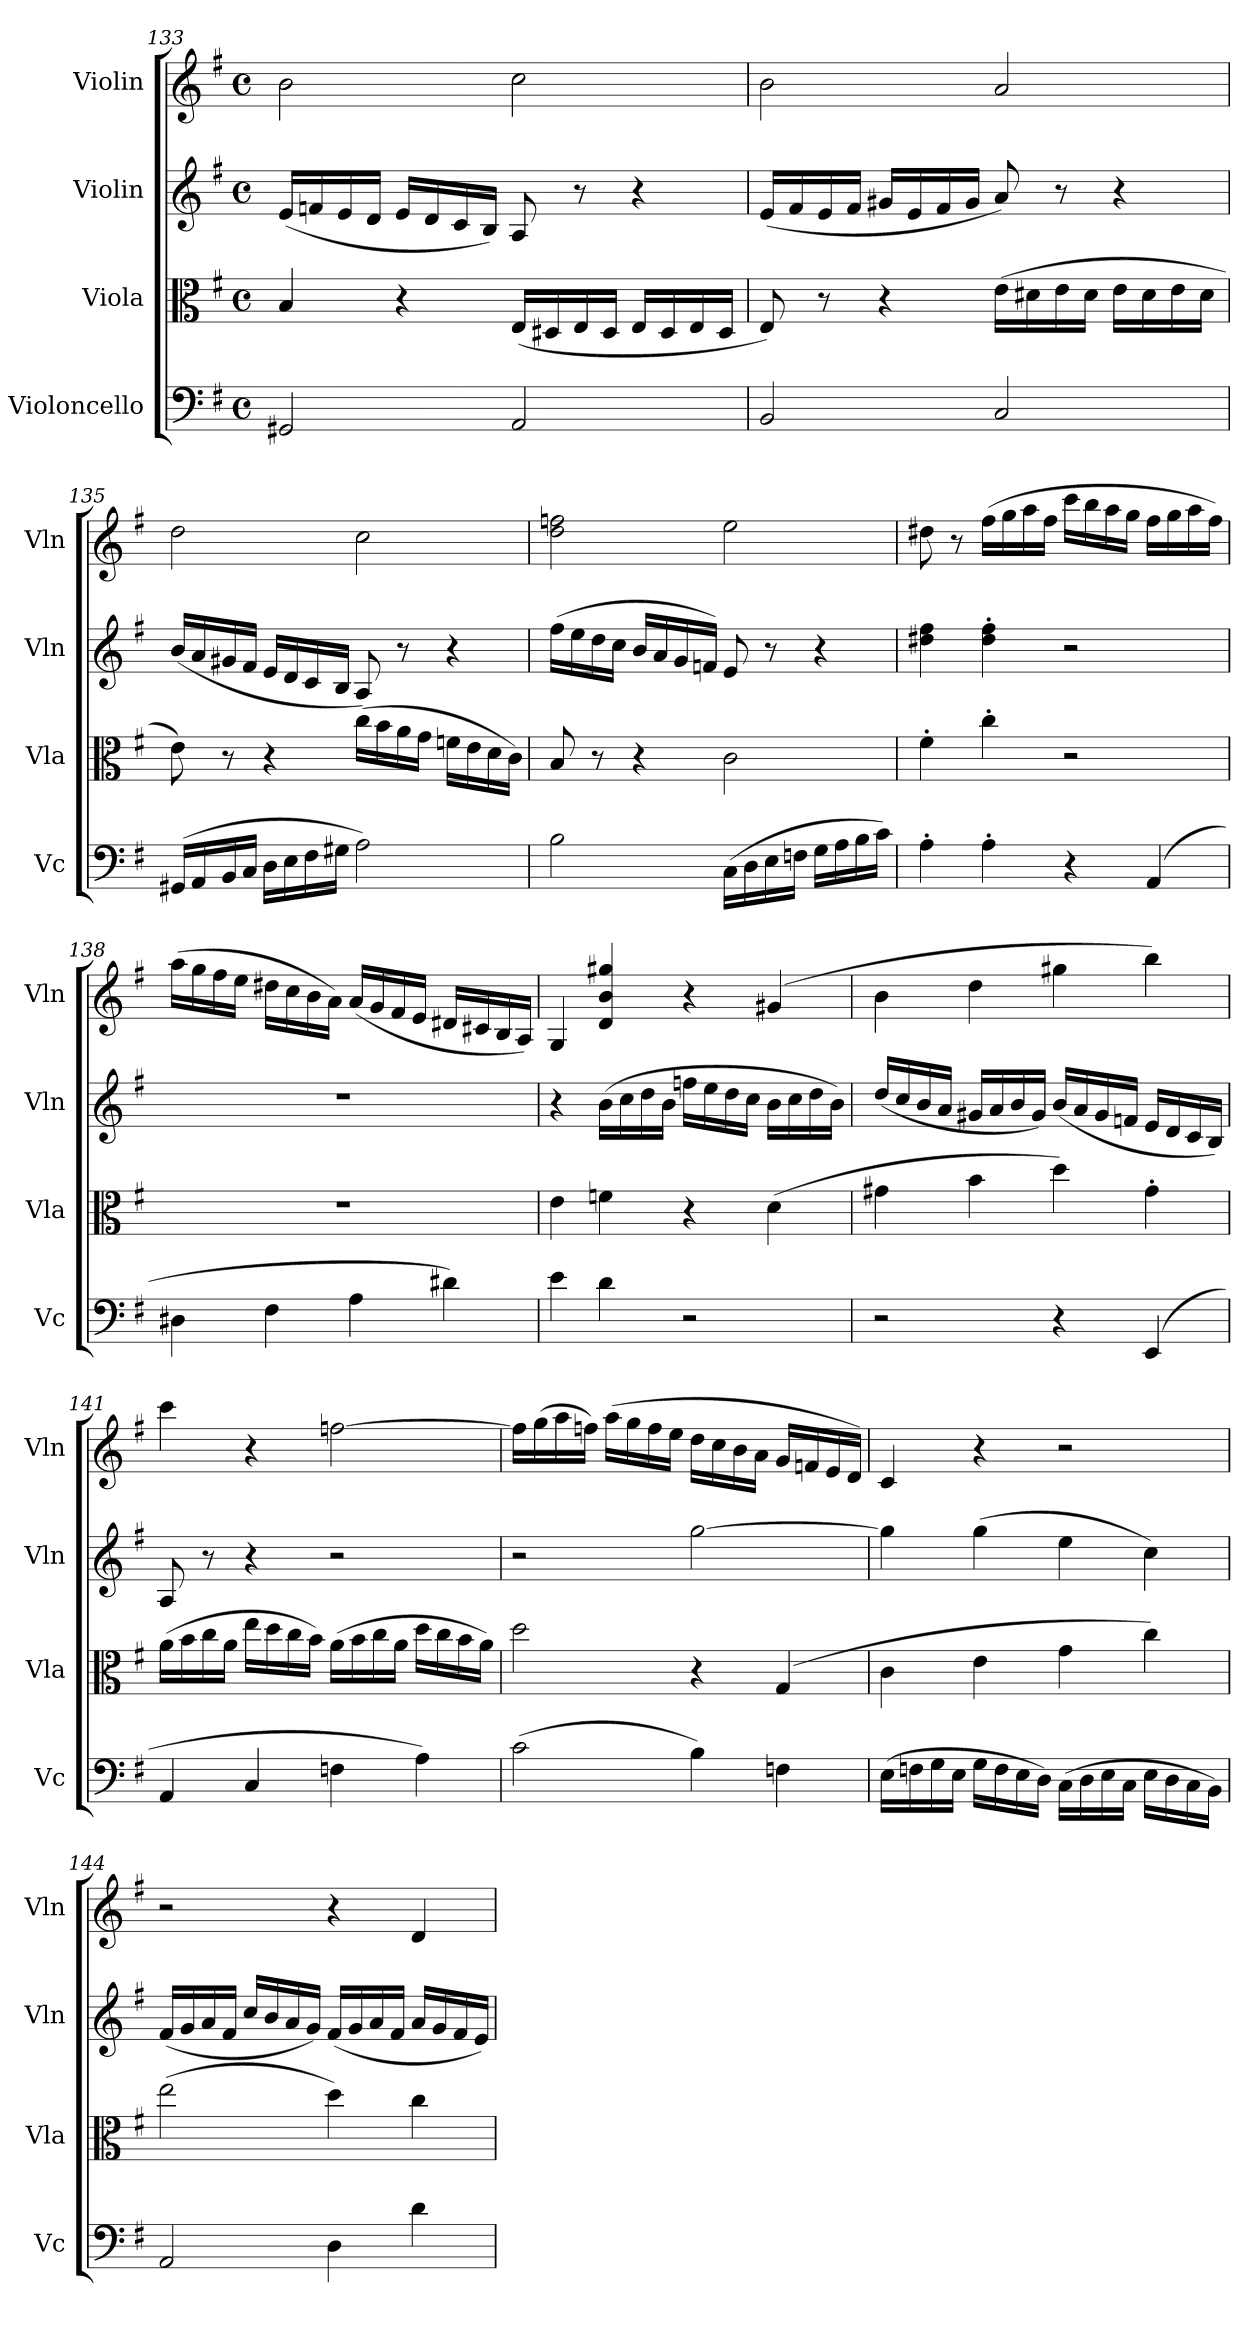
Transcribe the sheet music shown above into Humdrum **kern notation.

**kern	**kern	**kern	**kern
*part4	*part3	*part2	*part1
*staff4	*staff3	*staff2	*staff1
*I"Violoncello	*I"Viola	*I"Violin	*I"Violin
*I'Vc	*I'Vla	*I'Vln	*I'Vln
*clefF4	*clefC3	*clefG2	*clefG2
*k[f#]	*k[f#]	*k[f#]	*k[f#]
*M4/4	*M4/4	*M4/4	*M4/4
*met(c)	*met(c)	*met(c)	*met(c)
=133	=133	=133	=133
2GG#X/	4B/	(16e/LL	2b\
.	.	16fn/	.
.	.	16e/	.
.	.	16d/JJ	.
.	4r	16e/LL	.
.	.	16d/	.
.	.	16c/	.
.	.	16B/JJ)	.
2AA/	(16E/LL	8A/	2cc\
.	16D#X/	.	.
.	16E/	8r	.
.	16D#/JJ	.	.
.	16E/LL	4r	.
.	16D#/	.	.
.	16E/	.	.
.	16D#/JJ	.	.
=134	=134	=134	=134
2BB/	8E/)	(16e/LL	2b\
.	.	16f#/	.
.	8r	16e/	.
.	.	16f#/JJ	.
.	4r	16g#X/LL	.
.	.	16e/	.
.	.	16f#/	.
.	.	16g#/JJ	.
2C/	(16e\LL	8a/)	2a/
.	16d#X\	.	.
.	16e\	8r	.
.	16d#\JJ	.	.
.	16e\LL	4r	.
.	16d#\	.	.
.	16e\	.	.
.	16d#\JJ	.	.
!!LO:LB:g=z
=135	=135	=135	=135
(16GG#X/LL	8e\)	(16b/LL	2dd\
16AA/	.	16a/	.
16BB/	8r	16g#X/	.
16C/JJ	.	16f#/JJ	.
16D\LL	4r	16e/LL	.
16E\	.	16d/	.
16F#\	.	16c/	.
16G#X\JJ	.	16B/JJ	.
2A\)	(16cc\LL	8A/)	2cc\
.	16b\	.	.
.	16a\	8r	.
.	16g\JJ	.	.
.	16fn\LL	4r	.
.	16e\	.	.
.	16d\	.	.
.	16c\JJ)	.	.
=136	=136	=136	=136
2B\	8B/	(16ff#\LL	2dd\ 2ffn\
.	.	16ee\	.
.	8r	16dd\	.
.	.	16cc\JJ	.
.	4r	16b/LL	.
.	.	16a/	.
.	.	16g/	.
.	.	16fn/JJ)	.
(16C\LL	2c\	8e/	2ee\
16D\	.	.	.
16E\	.	8r	.
16Fn\JJ	.	.	.
16G\LL	.	4r	.
16A\	.	.	.
16B\	.	.	.
16c\JJ)	.	.	.
=137	=137	=137	=137
4A'\	4f#'\	4dd#X\ 4ff#\	8dd#X\
.	.	.	8r
4A'\	4cc'\	4dd#\' 4ff#\'	(16ff#\LL
.	.	.	16gg\
.	.	.	16aa\
.	.	.	16ff#\JJ
4r	2r	2r	16ccc\LL
.	.	.	16bb\
.	.	.	16aa\
.	.	.	16gg\JJ
(>4AA/	.	.	16ff#\LL
.	.	.	16gg\
.	.	.	16aa\
.	.	.	16ff#\JJ)
=138	=138	=138	=138
4D#X\	1r	1r	(16aa\LL
.	.	.	16gg\
.	.	.	16ff#\
.	.	.	16ee\JJ
4F#\	.	.	16dd#X\LL
.	.	.	16cc\
.	.	.	16b\
.	.	.	16a\JJ)
4A\	.	.	(16a/LL
.	.	.	16g/
.	.	.	16f#/
.	.	.	16e/JJ
4d#X\)	.	.	16d#X/LL
.	.	.	16c#X/
.	.	.	16B/
.	.	.	16A/JJ)
!!LO:PB:g=z
=139	=139	=139	=139
4e\	4e\	4r	4G/
4d\	4fn\	(16b\LL	4d/ 4b/ 4gg#X/
.	.	16cc\	.
.	.	16dd\	.
.	.	16b\JJ	.
2r	4r	16ffn\LL	4r
.	.	16ee\	.
.	.	16dd\	.
.	.	16cc\JJ	.
.	(4d\	16b\LL	(>4g#X/
.	.	16cc\	.
.	.	16dd\	.
.	.	16b\JJ)	.
=140	=140	=140	=140
2r	4g#X\	(16dd/LL	4b\
.	.	16cc/	.
.	.	16b/	.
.	.	16a/JJ	.
.	4b\	16g#X/LL	4dd\
.	.	16a/	.
.	.	16b/	.
.	.	16g#/JJ)	.
4r	4dd\)	(16b/LL	4gg#X\
.	.	16a/	.
.	.	16g#/	.
.	.	16fn/JJ	.
(>4EE/	4g#'\	16e/LL	4bb\)
.	.	16d/	.
.	.	16c/	.
.	.	16B/JJ)	.
=141	=141	=141	=141
4AA/	(16a\LL	8A/	4ccc\
.	16b\	.	.
.	16cc\	8r	.
.	16a\JJ	.	.
4C/	16ee\LL	4r	4r
.	16dd\	.	.
.	16cc\	.	.
.	16b\JJ)	.	.
4Fn\	(16a\LL	2r	[2ffn\
.	16b\	.	.
.	16cc\	.	.
.	16a\JJ	.	.
4A\)	16dd\LL	.	.
.	16cc\	.	.
.	16b\	.	.
.	16a\JJ)	.	.
=142	=142	=142	=142
(2c\	2dd\	2r	16ff\LL]
.	.	.	(16gg\
.	.	.	16aa\
.	.	.	16ffn\JJ)
.	.	.	(16aa\LL
.	.	.	16gg\
.	.	.	16ff\
.	.	.	16ee\JJ
4B\)	4r	[2gg\	16dd\LL
.	.	.	16cc\
.	.	.	16b\
.	.	.	16a\JJ
4Fn\	(>4G/	.	16g/LL
.	.	.	16fn/
.	.	.	16e/
.	.	.	16d/JJ)
!!LO:LB:g=z
=143	=143	=143	=143
(16E\LL	4c\	4gg\]	4c/
16Fn\	.	.	.
16G\	.	.	.
16E\JJ	.	.	.
16G\LL	4e\	(4gg\	4r
16F\	.	.	.
16E\	.	.	.
16D\JJ)	.	.	.
(16C\LL	4g\	4ee\	2r
16D\	.	.	.
16E\	.	.	.
16C\JJ	.	.	.
16E\LL	4cc\)	4cc\)	.
16D\	.	.	.
16C\	.	.	.
16BB\JJ)	.	.	.
=144	=144	=144	=144
2AA/	(2ee\	(16f#/LL	2r
.	.	16g/	.
.	.	16a/	.
.	.	16f#/JJ	.
.	.	16cc/LL	.
.	.	16b/	.
.	.	16a/	.
.	.	16g/JJ)	.
4D\	4dd\)	(16f#/LL	4r
.	.	16g/	.
.	.	16a/	.
.	.	16f#/JJ	.
4d\	4cc\	16a/LL	4d/
.	.	16g/	.
.	.	16f#/	.
.	.	16e/JJ)	.
=	=	=	=
*-	*-	*-	*-
